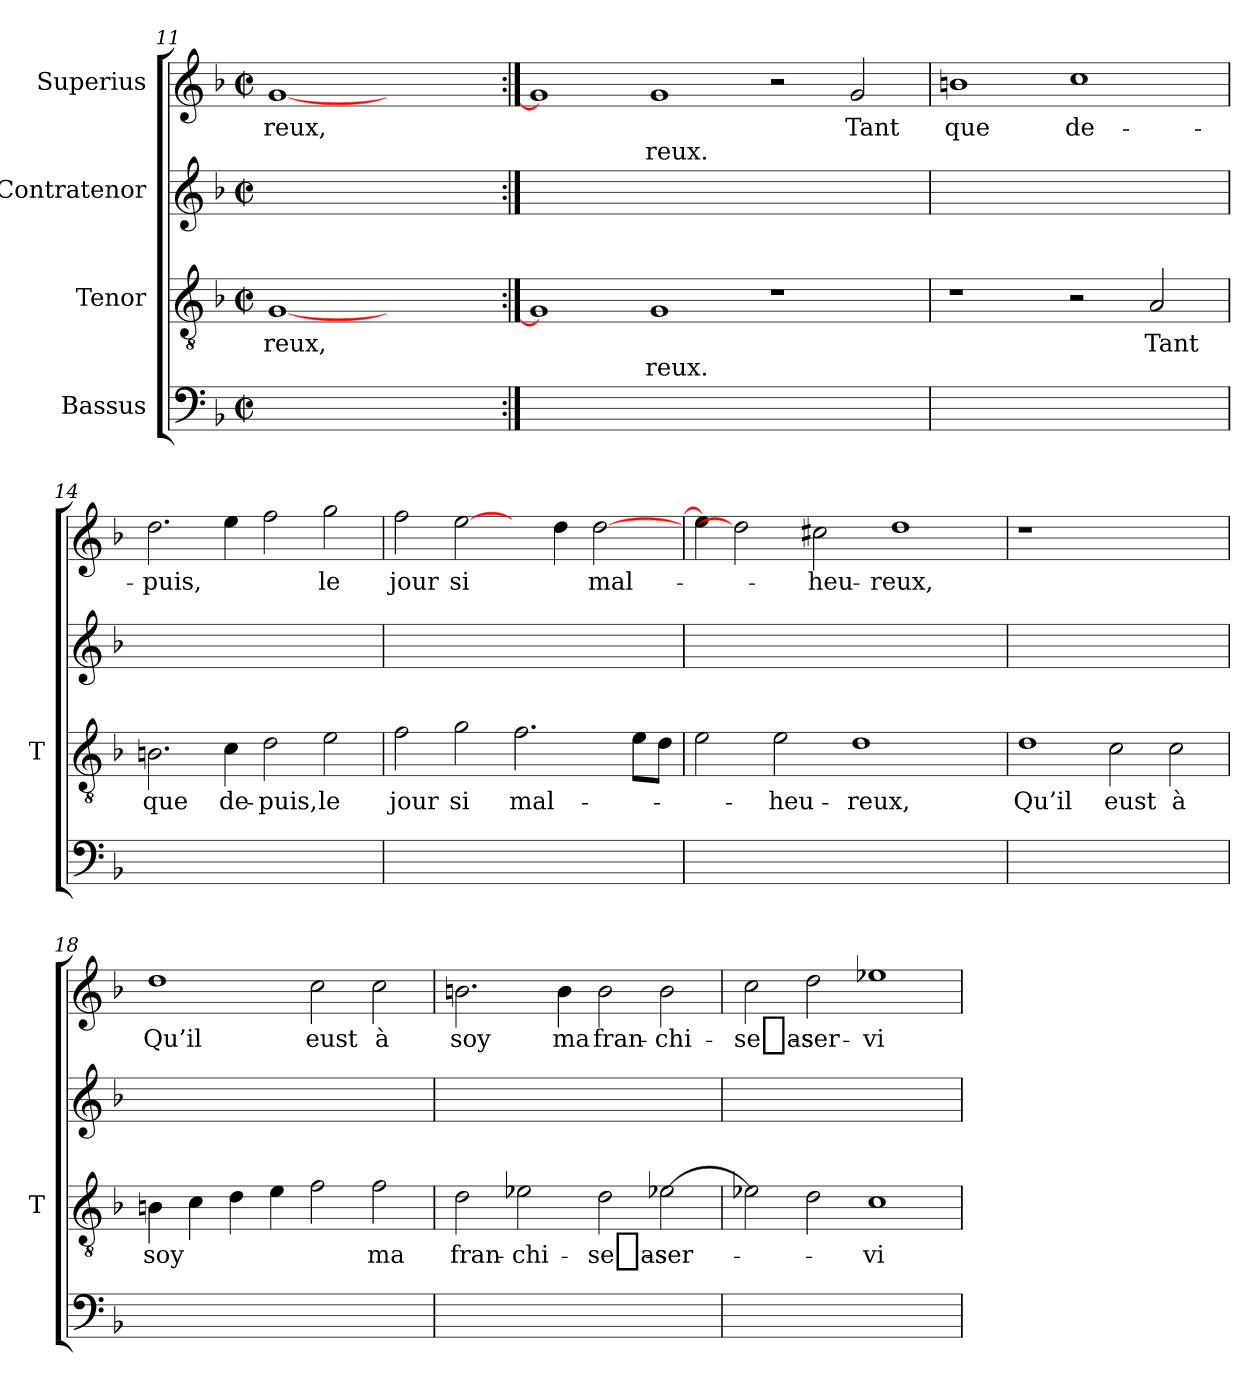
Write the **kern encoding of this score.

**kern	**kern	**text	**text	**kern	**kern	**text	**text
*part4	*part3	*part3	*part3	*part2	*part1	*part1	*part1
*staff4	*staff3	*staff3	*staff3	*staff2	*staff1	*staff1	*staff1
*I"Bassus	*I"Tenor	*	*	*I"Contratenor	*I"Superius	*	*
*	*I'T	*	*	*	*	*	*
*clefF4	*clefGv2	*	*	*clefG2	*clefG2	*	*
*k[b-]	*k[b-]	*	*	*k[b-]	*k[b-]	*	*
*F:	*F:	*	*	*F:	*F:	*	*
*M2/2	*M2/2	*	*	*M2/2	*M2/2	*	*
*met(c|)	*met(c|)	*	*	*met(c|)	*met(c|)	*	*
=11	=11	=11	=11	=11	=11	=11	=11
1ryy	[1G	-reux,	.	1ryy	[1g	-reux,	.
1ryy	1ryy	.	.	1ryy	1ryy	.	.
=12:|!	=12:|!	=12:|!	=12:|!	=12:|!	=12:|!	=12:|!	=12:|!
1ryy	1G]	.	.	1ryy	1g]	.	.
1ryy	1G	.	-reux.	1ryy	1g	.	-reux.
1ryy	1r	.	.	1ryy	2r	.	.
.	.	.	.	.	2g	-Tant	.
=13	=13	=13	=13	=13	=13	=13	=13
1ryy	1r	.	.	1ryy	1b	-que	.
1ryy	2r	.	.	1ryy	1cc	de-	.
.	2A	-Tant	.	.	.	.	.
=14	=14	=14	=14	=14	=14	=14	=14
1ryy	2.B	-que	.	1ryy	2.dd	-puis,	.
.	4c	de-	.	.	4ee	.	.
1ryy	2d	-puis,	.	1ryy	2ff	.	.
.	2e	-le	.	.	2gg	-le	.
=15	=15	=15	=15	=15	=15	=15	=15
1ryy	2f	-jour	.	1ryy	2ff	-jour	.
.	2g	-si	.	.	[2ee	-si	.
1ryy	2.f	mal-	.	1ryy	4ryy	.	.
.	.	.	.	.	4dd	.	.
.	.	.	.	.	[2dd	mal-	.
.	8eL	.	.	.	.	.	.
.	8dJ	.	.	.	.	.	.
=16	=16	=16	=16	=16	=16	=16	=16
1ryy	2e	.	.	1ryy	4ee]	.	.
.	.	.	.	.	2dd]	.	.
.	2e	heu-	.	.	.	.	.
.	.	.	.	.	2cc#X	heu-	.
1ryy	1d	-reux,	.	1ryy	.	.	.
.	.	.	.	.	1dd	-reux,	.
4ryy	4ryy	.	.	4ryy	.	.	.
!!LO:PB:g=z
=17	=17	=17	=17	=17	=17	=17	=17
1ryy	1d	-Qu’il	.	1ryy	1r	.	.
1ryy	2c	-eust	.	1ryy	1ryy	.	.
.	2c	-à	.	.	.	.	.
=18	=18	=18	=18	=18	=18	=18	=18
1ryy	4B	-soy	.	1ryy	1dd	-Qu’il	.
.	4c	.	.	.	.	.	.
.	4d	.	.	.	.	.	.
.	4e	.	.	.	.	.	.
1ryy	2f	.	.	1ryy	2cc	-eust	.
.	2f	-ma	.	.	2cc	-à	.
=19	=19	=19	=19	=19	=19	=19	=19
1ryy	2d	fran-	.	1ryy	2.b	-soy	.
.	2e-X	chi-	.	.	.	.	.
.	.	.	.	.	4b	-ma	.
1ryy	2d	se_as-	.	1ryy	2b	fran-	.
.	[2e-X	ser-	.	.	2b	chi-	.
=20	=20	=20	=20	=20	=20	=20	=20
1ryy	2e-X]	.	.	1ryy	2cc	se_as-	.
.	2d	.	.	.	2dd	ser-	.
1ryy	1c	vi-	.	1ryy	1ee-X	vi-	.
=	=	=	=	=	=	=	=
*-	*-	*-	*-	*-	*-	*-	*-
